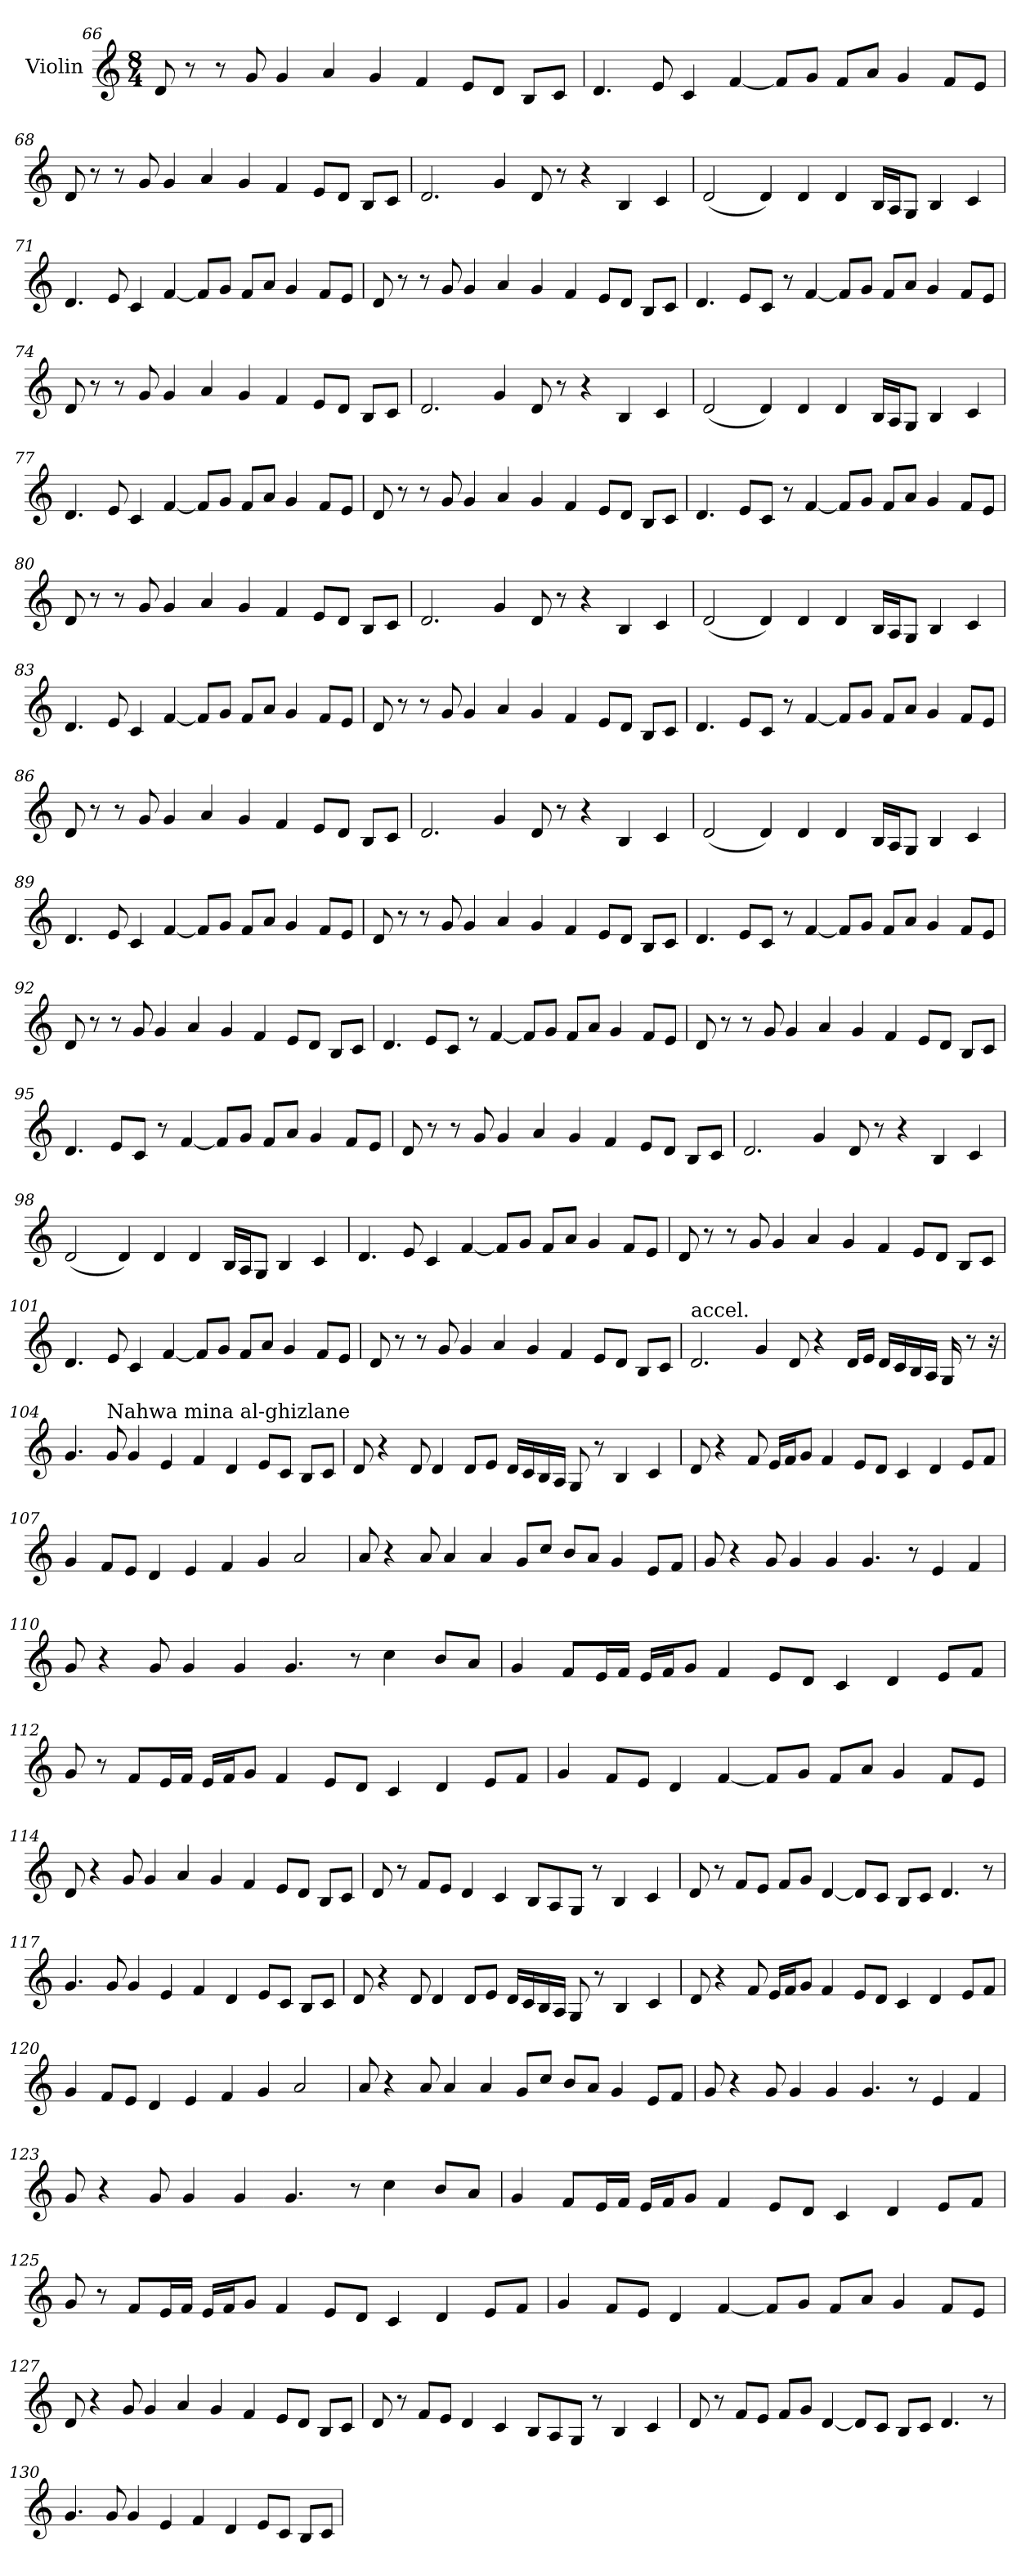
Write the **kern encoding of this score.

**kern
*part1
*staff1
*I"Violin
*clefG2
*k[]
*C:
*M8/4
=66
8d/
8r
8r
8g/
4g/
4a/
4g/
4f/
8e/L
8d/J
8B/L
8c/J
!!LO:LB:g=z
=67
4.d/
8e/
4c/
[4f/
8f/L]
8g/J
8f/L
8a/J
4g/
8f/L
8e/J
=68
8d/
8r
8r
8g/
4g/
4a/
4g/
4f/
8e/L
8d/J
8B/L
8c/J
=69
2.d/
4g/
8d/
8r
4r
4B/
4c/
!!LO:PB:g=z
=70
(2d/
4d/)
4d/
4d/
16B/LL
16A/J
8G/J
4B/
4c/
=71
4.d/
8e/
4c/
[4f/
8f/L]
8g/J
8f/L
8a/J
4g/
8f/L
8e/J
!!LO:LB:g=z
=72
8d/
8r
8r
8g/
4g/
4a/
4g/
4f/
8e/L
8d/J
8B/L
8c/J
=73
4.d/
8e/L
8c/J
8r
[4f/
8f/L]
8g/J
8f/L
8a/J
4g/
8f/L
8e/J
!!LO:LB:g=z
=74
8d/
8r
8r
8g/
4g/
4a/
4g/
4f/
8e/L
8d/J
8B/L
8c/J
=75
2.d/
4g/
8d/
8r
4r
4B/
4c/
=76
(2d/
4d/)
4d/
4d/
16B/LL
16A/J
8G/J
4B/
4c/
!!LO:LB:g=z
=77
4.d/
8e/
4c/
[4f/
8f/L]
8g/J
8f/L
8a/J
4g/
8f/L
8e/J
=78
8d/
8r
8r
8g/
4g/
4a/
4g/
4f/
8e/L
8d/J
8B/L
8c/J
!!LO:LB:g=z
=79
4.d/
8e/L
8c/J
8r
[4f/
8f/L]
8g/J
8f/L
8a/J
4g/
8f/L
8e/J
=80
8d/
8r
8r
8g/
4g/
4a/
4g/
4f/
8e/L
8d/J
8B/L
8c/J
!!LO:LB:g=z
=81
2.d/
4g/
8d/
8r
4r
4B/
4c/
=82
(2d/
4d/)
4d/
4d/
16B/LL
16A/J
8G/J
4B/
4c/
=83
4.d/
8e/
4c/
[4f/
8f/L]
8g/J
8f/L
8a/J
4g/
8f/L
8e/J
!!LO:LB:g=z
=84
8d/
8r
8r
8g/
4g/
4a/
4g/
4f/
8e/L
8d/J
8B/L
8c/J
=85
4.d/
8e/L
8c/J
8r
[4f/
8f/L]
8g/J
8f/L
8a/J
4g/
8f/L
8e/J
!!LO:LB:g=z
=86
8d/
8r
8r
8g/
4g/
4a/
4g/
4f/
8e/L
8d/J
8B/L
8c/J
=87
2.d/
4g/
8d/
8r
4r
4B/
4c/
=88
(2d/
4d/)
4d/
4d/
16B/LL
16A/J
8G/J
4B/
4c/
!!LO:PB:g=z
=89
4.d/
8e/
4c/
[4f/
8f/L]
8g/J
8f/L
8a/J
4g/
8f/L
8e/J
=90
8d/
8r
8r
8g/
4g/
4a/
4g/
4f/
8e/L
8d/J
8B/L
8c/J
!!LO:LB:g=z
=91
4.d/
8e/L
8c/J
8r
[4f/
8f/L]
8g/J
8f/L
8a/J
4g/
8f/L
8e/J
=92
8d/
8r
8r
8g/
4g/
4a/
4g/
4f/
8e/L
8d/J
8B/L
8c/J
!!LO:LB:g=z
=93
4.d/
8e/L
8c/J
8r
[4f/
8f/L]
8g/J
8f/L
8a/J
4g/
8f/L
8e/J
=94
8d/
8r
8r
8g/
4g/
4a/
4g/
4f/
8e/L
8d/J
8B/L
8c/J
!!LO:LB:g=z
=95
4.d/
8e/L
8c/J
8r
[4f/
8f/L]
8g/J
8f/L
8a/J
4g/
8f/L
8e/J
=96
8d/
8r
8r
8g/
4g/
4a/
4g/
4f/
8e/L
8d/J
8B/L
8c/J
!!LO:LB:g=z
=97
2.d/
4g/
8d/
8r
4r
4B/
4c/
=98
(2d/
4d/)
4d/
4d/
16B/LL
16A/J
8G/J
4B/
4c/
=99
4.d/
8e/
4c/
[4f/
8f/L]
8g/J
8f/L
8a/J
4g/
8f/L
8e/J
!!LO:LB:g=z
=100
8d/
8r
8r
8g/
4g/
4a/
4g/
4f/
8e/L
8d/J
8B/L
8c/J
=101
4.d/
8e/
4c/
[4f/
8f/L]
8g/J
8f/L
8a/J
4g/
8f/L
8e/J
!!LO:LB:g=z
=102
8d/
8r
8r
8g/
4g/
4a/
4g/
4f/
8e/L
8d/J
8B/L
8c/J
=103
!LO:TX:a:t=accel.
2.d/
4g/
8d/
4r
16d/LL
16e/JJ
16d/LL
16c/
16B/
16A/JJ
16G/
8r
16r
!!LO:LB:g=z
=104
4.g/
!LO:TX:a:t=Nahwa mina al-ghizlane
8g/
4g/
4e/
4f/
4d/
8e/L
8c/J
8B/L
8c/J
=105
8d/
4r
8d/
4d/
8d/L
8e/J
16d/LL
16c/
16B/
16A/JJ
8G/
8r
4B/
4c/
!!LO:PB:g=z
=106
*MM65
8d/
4r
8f/
16e/LL
16f/J
8g/J
4f/
8e/L
8d/J
4c/
4d/
8e/L
8f/J
=107
4g/
8f/L
8e/J
4d/
4e/
4f/
4g/
2a/
!!LO:LB:g=z
=108
8a/
4r
8a/
4a/
4a/
8g/L
8cc/J
8b/L
8a/J
4g/
8e/L
8f/J
=109
8g/
4r
8g/
4g/
4g/
4.g/
8r
4e/
4f/
!!LO:LB:g=z
=110
8g/
4r
8g/
4g/
4g/
4.g/
8r
4cc\
8b/L
8a/J
=111
4g/
8f/L
16e/L
16f/JJ
16e/LL
16f/J
8g/J
4f/
8e/L
8d/J
4c/
4d/
8e/L
8f/J
!!LO:LB:g=z
=112
8g/
8r
8f/L
16e/L
16f/JJ
16e/LL
16f/J
8g/J
4f/
8e/L
8d/J
4c/
4d/
8e/L
8f/J
=113
4g/
8f/L
8e/J
4d/
[4f/
8f/L]
8g/J
8f/L
8a/J
4g/
8f/L
8e/J
!!LO:LB:g=z
=114
8d/
4r
8g/
4g/
4a/
4g/
4f/
8e/L
8d/J
8B/L
8c/J
=115
8d/
8r
8f/L
8e/J
4d/
4c/
8B/L
8A/
8G/J
8r
4B/
4c/
!!LO:LB:g=z
=116
8d/
8r
8f/L
8e/J
8f/L
8g/J
[4d/
8d/L]
8c/J
8B/L
8c/J
4.d/
8r
=117
4.g/
8g/
4g/
4e/
4f/
4d/
8e/L
8c/J
8B/L
8c/J
!!LO:LB:g=z
=118
8d/
4r
8d/
4d/
8d/L
8e/J
16d/LL
16c/
16B/
16A/JJ
8G/
8r
4B/
4c/
=119
8d/
4r
8f/
16e/LL
16f/J
8g/J
4f/
8e/L
8d/J
4c/
4d/
8e/L
8f/J
!!LO:LB:g=z
=120
4g/
8f/L
8e/J
4d/
4e/
4f/
4g/
2a/
=121
8a/
4r
8a/
4a/
4a/
8g/L
8cc/J
8b/L
8a/J
4g/
8e/L
8f/J
=122
8g/
4r
8g/
4g/
4g/
4.g/
8r
4e/
4f/
!!LO:PB:g=z
=123
8g/
4r
8g/
4g/
4g/
4.g/
8r
4cc\
8b/L
8a/J
=124
4g/
8f/L
16e/L
16f/JJ
16e/LL
16f/J
8g/J
4f/
8e/L
8d/J
4c/
4d/
8e/L
8f/J
!!LO:LB:g=z
=125
8g/
8r
8f/L
16e/L
16f/JJ
16e/LL
16f/J
8g/J
4f/
8e/L
8d/J
4c/
4d/
8e/L
8f/J
=126
4g/
8f/L
8e/J
4d/
[4f/
8f/L]
8g/J
8f/L
8a/J
4g/
8f/L
8e/J
!!LO:LB:g=z
=127
8d/
4r
8g/
4g/
4a/
4g/
4f/
8e/L
8d/J
8B/L
8c/J
=128
8d/
8r
8f/L
8e/J
4d/
4c/
8B/L
8A/
8G/J
8r
4B/
4c/
!!LO:LB:g=z
=129
8d/
8r
8f/L
8e/J
8f/L
8g/J
[4d/
8d/L]
8c/J
8B/L
8c/J
4.d/
8r
=130
4.g/
8g/
4g/
4e/
4f/
4d/
8e/L
8c/J
8B/L
8c/J
=
*-
